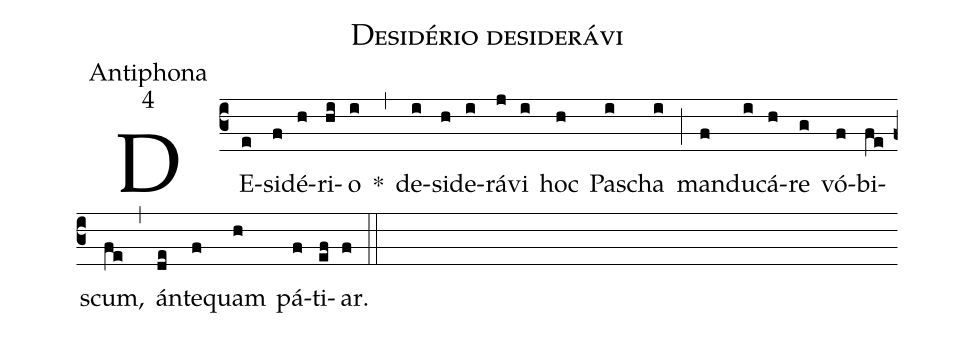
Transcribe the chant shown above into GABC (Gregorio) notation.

name:Desidério desiderávi;
office-part:Antiphona;
mode:4;
%%
(c3) DE(e)si(f)dé(h)ri(hi)o(i) *(,) de(i)si(h)de(i)rá(j)vi(i) hoc(h) Pa(i)scha(i) (;) man(f)du(i)cá(h)re(g) vó(f)bi(fe)scum,(fe) (,) án(de)te(f)quam(h) pá(f)ti(ef)ar.(f) (::)
